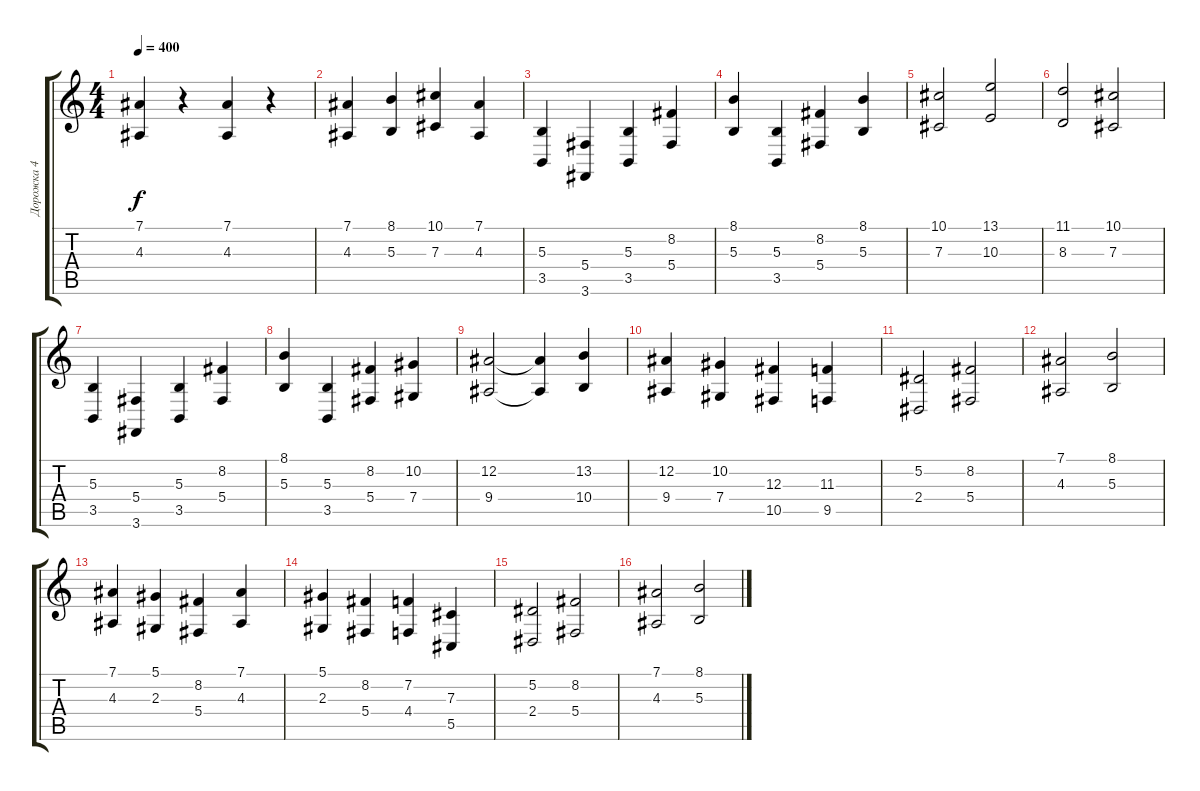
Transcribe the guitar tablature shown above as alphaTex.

\track ("Дорожка 4" "Дорожка 4") {instrument lead1square}
\staff {score tabs}
\tuning (Eb4 Bb3 Gb3 Db3 Ab2 Eb2) {hide}
\ts (4 4)
\tempo 400
\clef g2
\ks c
(7.1 4.3).4{dy f} r.4 (7.1 4.3).4 r.4 |
(7.1 4.3).4 (8.1 5.3).4 (10.1 7.3).4 (7.1 4.3).4 |
(5.3 3.5).4 (5.4 3.6).4 (5.3 3.5).4 (8.2 5.4).4 |
(8.1 5.3).4 (5.3 3.5).4 (8.2 5.4).4 (8.1 5.3).4 |
(10.1 7.3).2 (13.1 10.3).2 |
(11.1 8.3).2 (10.1 7.3).2 |
(5.3 3.5).4 (5.4 3.6).4 (5.3 3.5).4 (8.2 5.4).4 |
(8.1 5.3).4 (5.3 3.5).4 (8.2 5.4).4 (10.2 7.4).4 |
(12.2 9.4).2 (12.2{t} 9.4{t}).4 (13.2 10.4).4 |
(12.2 9.4).4 (10.2 7.4).4 (12.3 10.5).4 (11.3 9.5).4 |
(5.2 2.4).2 (8.2 5.4).2 |
(7.1 4.3).2 (8.1 5.3).2 |
(7.1 4.3).4 (5.1 2.3).4 (8.2 5.4).4 (7.1 4.3).4 |
(5.1 2.3).4 (8.2 5.4).4 (7.2 4.4).4 (7.3 5.5).4 |
(5.2 2.4).2 (8.2 5.4).2 |
(7.1 4.3).2 (8.1 5.3).2
